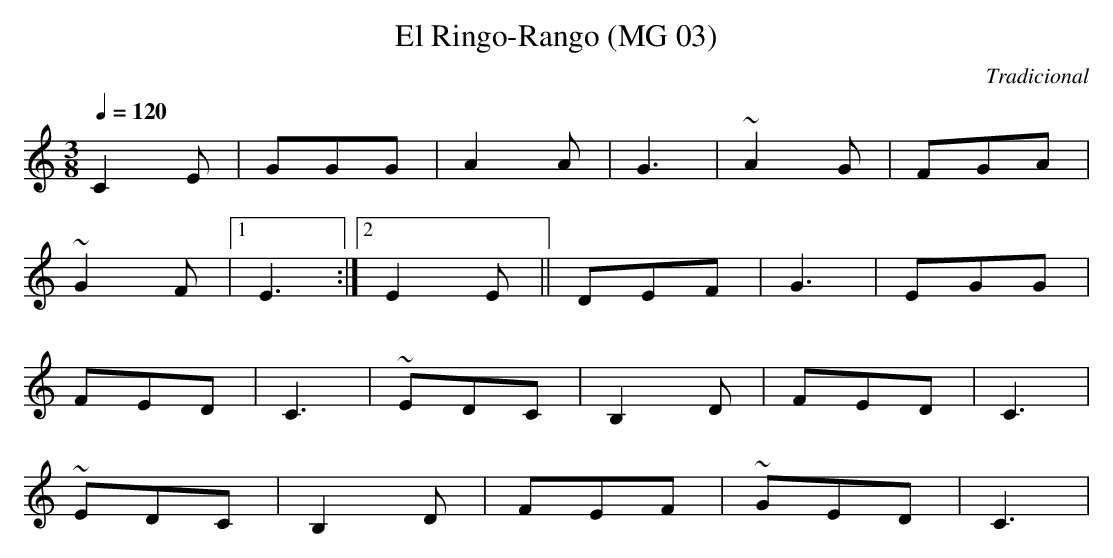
X:1
T:El Ringo-Rango (MG 03)
C:Tradicional
M:3/8
L:1/8
Q:1/4=120
E:Nivel 1
K:C
C2E|GGG|A2A|G3|~A2G|FGA|
~G2F|[1 E3:|[2 E2E||DEF|G3|EGG|
FED|C3|~EDC|B,2D|FED|C3|
~EDC|B,2D|FEF|~GED|C3|
